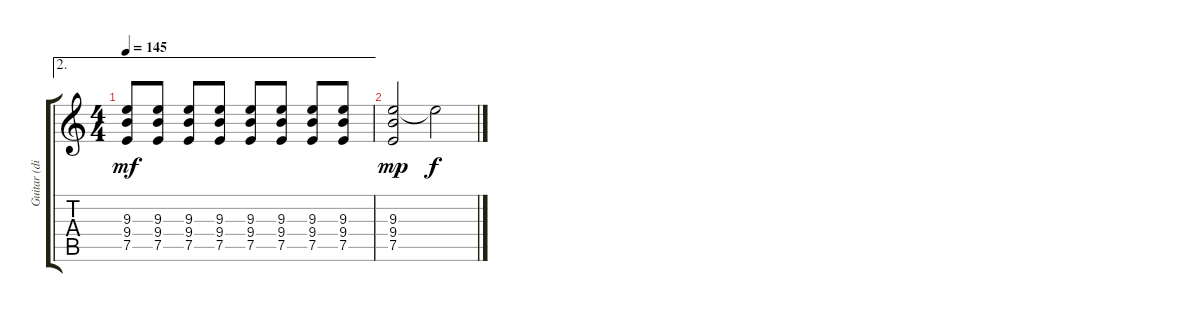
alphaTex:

\track ("Guitar (distortion)" "Guitar (di") {instrument distortionguitar}
\staff {score tabs}
\tuning (E4 B3 G3 D3 A2 E2) {hide}
\ae 2
\ts (4 4)
\tempo 145
\clef g2
\ks c
(9.3 9.4 7.5).8{dy mf} (9.3 9.4 7.5).8 (9.3 9.4 7.5).8 (9.3 9.4 7.5).8 (9.3 9.4 7.5).8 (9.3 9.4 7.5).8 (9.3 9.4 7.5).8 (9.3 9.4 7.5).8 |
(9.3 9.4 7.5).2{dy mp volume 0} 9.3{t}.2{dy f}
